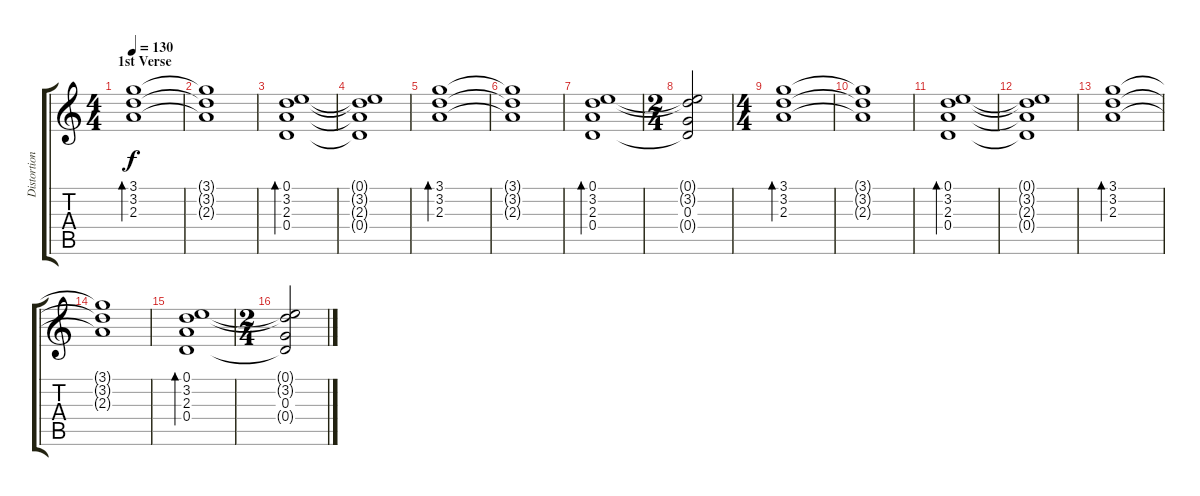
\track ("Distortion Guitar" "Distortion") {instrument distortionguitar}
\staff {score tabs}
\tuning (E4 B3 G3 D3 A2 E2) {hide}
\ts (4 4)
\section ("" "1st Verse ")
\tempo 130
\clef g2
\ks c
(3.1 3.2 2.3).1{bd 480 dy f instrument electricguitarclean} |
(3.1{t} 3.2{t} 2.3{t}).1 |
(0.1 3.2 2.3 0.4).1{bd 480} |
(0.1{t} 3.2{t} 2.3{t} 0.4{t}).1 |
(3.1 3.2 2.3).1{bd 480 instrument electricguitarclean} |
(3.1{t} 3.2{t} 2.3{t}).1 |
(0.1 3.2 2.3 0.4).1{bd 480} |
\ts (2 4)
(0.1{t} 3.2{t} 0.3 0.4{t}).2 |
\ts (4 4)
(3.1 3.2 2.3).1{bd 480 instrument electricguitarclean} |
(3.1{t} 3.2{t} 2.3{t}).1 |
(0.1 3.2 2.3 0.4).1{bd 480} |
(0.1{t} 3.2{t} 2.3{t} 0.4{t}).1 |
(3.1 3.2 2.3).1{bd 480 instrument electricguitarclean} |
(3.1{t} 3.2{t} 2.3{t}).1 |
(0.1 3.2 2.3 0.4).1{bd 480} |
\ts (2 4)
(0.1{t} 3.2{t} 0.3 0.4{t}).2
